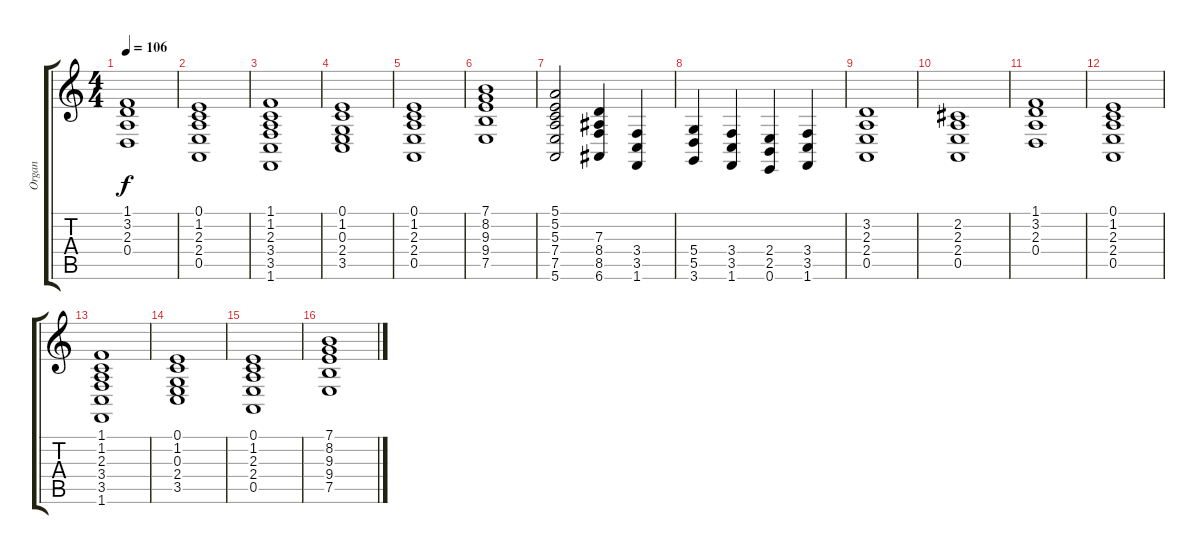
\track ("Organ" "Organ") {instrument drawbarorgan}
\staff {score tabs}
\tuning (E4 B3 G3 D3 A2 E2) {hide}
\ts (4 4)
\tempo 106
\clef g2
\ks c
(1.1 3.2 2.3 0.4).1{dy f instrument drawbarorgan} |
(0.1 1.2 2.3 2.4 0.5).1 |
(1.1 1.2 2.3 3.4 3.5 1.6).1 |
(0.1 1.2 0.3 2.4 3.5).1 |
(0.1 1.2 2.3 2.4 0.5).1 |
(7.1 8.2 9.3 9.4 7.5).1 |
(5.1 5.2 5.3 7.4 7.5 5.6).2 (7.3 8.4 8.5 6.6).4 (3.4 3.5 1.6).4 |
(5.4 5.5 3.6).4 (3.4 3.5 1.6).4 (2.4 2.5 0.6).4 (3.4 3.5 1.6).4 |
(3.2 2.3 2.4 0.5).1 |
(2.2 2.3 2.4 0.5).1 |
(1.1 3.2 2.3 0.4).1 |
(0.1 1.2 2.3 2.4 0.5).1 |
(1.1 1.2 2.3 3.4 3.5 1.6).1 |
(0.1 1.2 0.3 2.4 3.5).1 |
(0.1 1.2 2.3 2.4 0.5).1 |
(7.1 8.2 9.3 9.4 7.5).1
